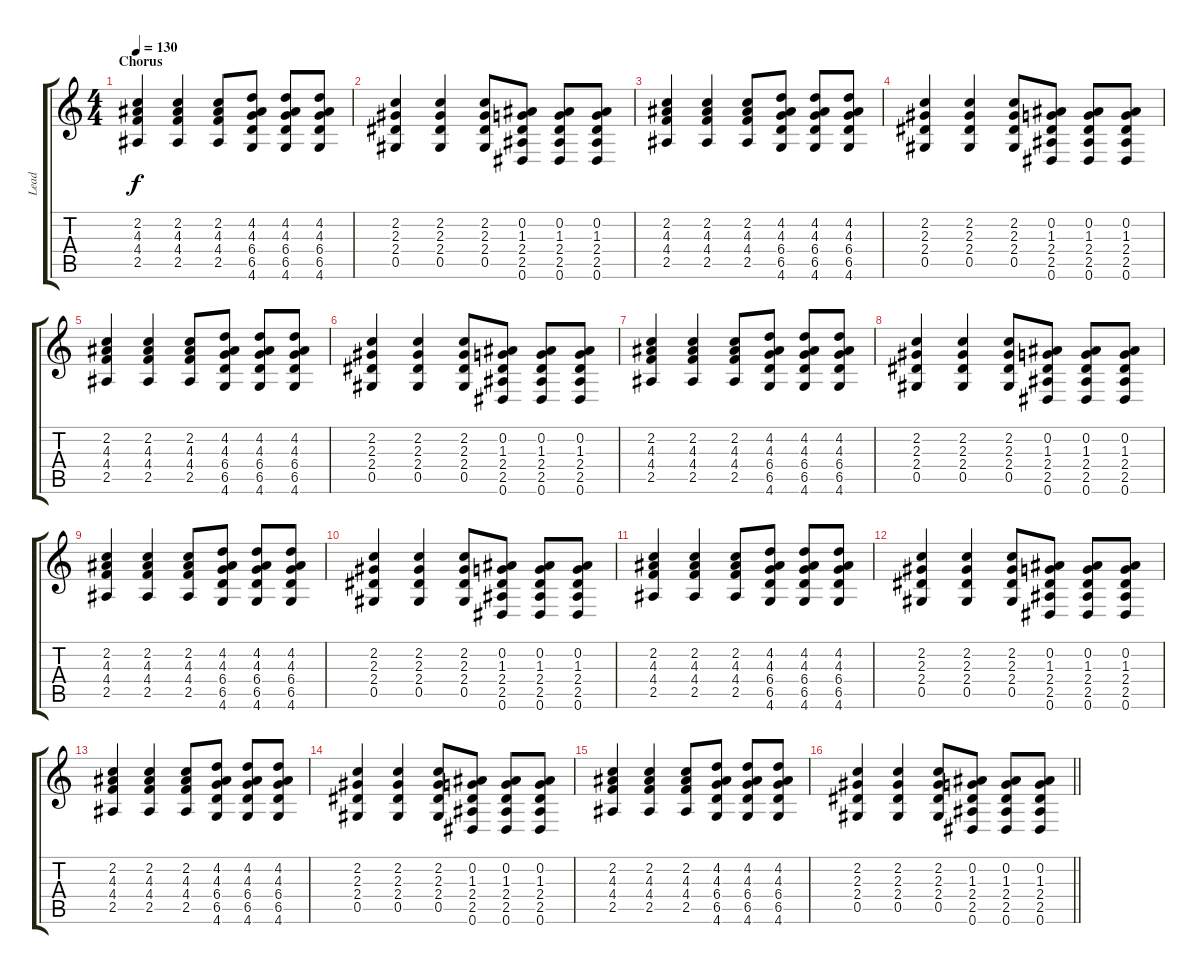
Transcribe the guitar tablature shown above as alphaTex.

\track ("Lead" "Lead") {instrument distortionguitar}
\staff {score tabs}
\tuning (Eb4 Bb3 Gb3 Db3 Ab2 Eb2) {hide}
\ts (4 4)
\section ("" "Chorus")
\tempo 130
\clef g2
\ks c
(2.2 4.3 4.4 2.5).4{dy f} (2.2 4.3 4.4 2.5).4 (2.2 4.3 4.4 2.5).8 (4.2 4.3 6.4 6.5 4.6).8 (4.2 4.3 6.4 6.5 4.6).8 (4.2 4.3 6.4 6.5 4.6).8 |
(2.2 2.3 2.4 0.5).4 (2.2 2.3 2.4 0.5).4 (2.2 2.3 2.4 0.5).8 (0.2 1.3 2.4 2.5 0.6).8 (0.2 1.3 2.4 2.5 0.6).8 (0.2 1.3 2.4 2.5 0.6).8 |
(2.2 4.3 4.4 2.5).4 (2.2 4.3 4.4 2.5).4 (2.2 4.3 4.4 2.5).8 (4.2 4.3 6.4 6.5 4.6).8 (4.2 4.3 6.4 6.5 4.6).8 (4.2 4.3 6.4 6.5 4.6).8 |
(2.2 2.3 2.4 0.5).4 (2.2 2.3 2.4 0.5).4 (2.2 2.3 2.4 0.5).8 (0.2 1.3 2.4 2.5 0.6).8 (0.2 1.3 2.4 2.5 0.6).8 (0.2 1.3 2.4 2.5 0.6).8 |
(2.2 4.3 4.4 2.5).4 (2.2 4.3 4.4 2.5).4 (2.2 4.3 4.4 2.5).8 (4.2 4.3 6.4 6.5 4.6).8 (4.2 4.3 6.4 6.5 4.6).8 (4.2 4.3 6.4 6.5 4.6).8 |
(2.2 2.3 2.4 0.5).4 (2.2 2.3 2.4 0.5).4 (2.2 2.3 2.4 0.5).8 (0.2 1.3 2.4 2.5 0.6).8 (0.2 1.3 2.4 2.5 0.6).8 (0.2 1.3 2.4 2.5 0.6).8 |
(2.2 4.3 4.4 2.5).4 (2.2 4.3 4.4 2.5).4 (2.2 4.3 4.4 2.5).8 (4.2 4.3 6.4 6.5 4.6).8 (4.2 4.3 6.4 6.5 4.6).8 (4.2 4.3 6.4 6.5 4.6).8 |
(2.2 2.3 2.4 0.5).4 (2.2 2.3 2.4 0.5).4 (2.2 2.3 2.4 0.5).8 (0.2 1.3 2.4 2.5 0.6).8 (0.2 1.3 2.4 2.5 0.6).8 (0.2 1.3 2.4 2.5 0.6).8 |
(2.2 4.3 4.4 2.5).4 (2.2 4.3 4.4 2.5).4 (2.2 4.3 4.4 2.5).8 (4.2 4.3 6.4 6.5 4.6).8 (4.2 4.3 6.4 6.5 4.6).8 (4.2 4.3 6.4 6.5 4.6).8 |
(2.2 2.3 2.4 0.5).4 (2.2 2.3 2.4 0.5).4 (2.2 2.3 2.4 0.5).8 (0.2 1.3 2.4 2.5 0.6).8 (0.2 1.3 2.4 2.5 0.6).8 (0.2 1.3 2.4 2.5 0.6).8 |
(2.2 4.3 4.4 2.5).4 (2.2 4.3 4.4 2.5).4 (2.2 4.3 4.4 2.5).8 (4.2 4.3 6.4 6.5 4.6).8 (4.2 4.3 6.4 6.5 4.6).8 (4.2 4.3 6.4 6.5 4.6).8 |
(2.2 2.3 2.4 0.5).4 (2.2 2.3 2.4 0.5).4 (2.2 2.3 2.4 0.5).8 (0.2 1.3 2.4 2.5 0.6).8 (0.2 1.3 2.4 2.5 0.6).8 (0.2 1.3 2.4 2.5 0.6).8 |
(2.2 4.3 4.4 2.5).4 (2.2 4.3 4.4 2.5).4 (2.2 4.3 4.4 2.5).8 (4.2 4.3 6.4 6.5 4.6).8 (4.2 4.3 6.4 6.5 4.6).8 (4.2 4.3 6.4 6.5 4.6).8 |
(2.2 2.3 2.4 0.5).4 (2.2 2.3 2.4 0.5).4 (2.2 2.3 2.4 0.5).8 (0.2 1.3 2.4 2.5 0.6).8 (0.2 1.3 2.4 2.5 0.6).8 (0.2 1.3 2.4 2.5 0.6).8 |
(2.2 4.3 4.4 2.5).4 (2.2 4.3 4.4 2.5).4 (2.2 4.3 4.4 2.5).8 (4.2 4.3 6.4 6.5 4.6).8 (4.2 4.3 6.4 6.5 4.6).8 (4.2 4.3 6.4 6.5 4.6).8 |
\barLineRight lightlight
(2.2 2.3 2.4 0.5).4 (2.2 2.3 2.4 0.5).4 (2.2 2.3 2.4 0.5).8 (0.2 1.3 2.4 2.5 0.6).8 (0.2 1.3 2.4 2.5 0.6).8 (0.2 1.3 2.4 2.5 0.6).8
